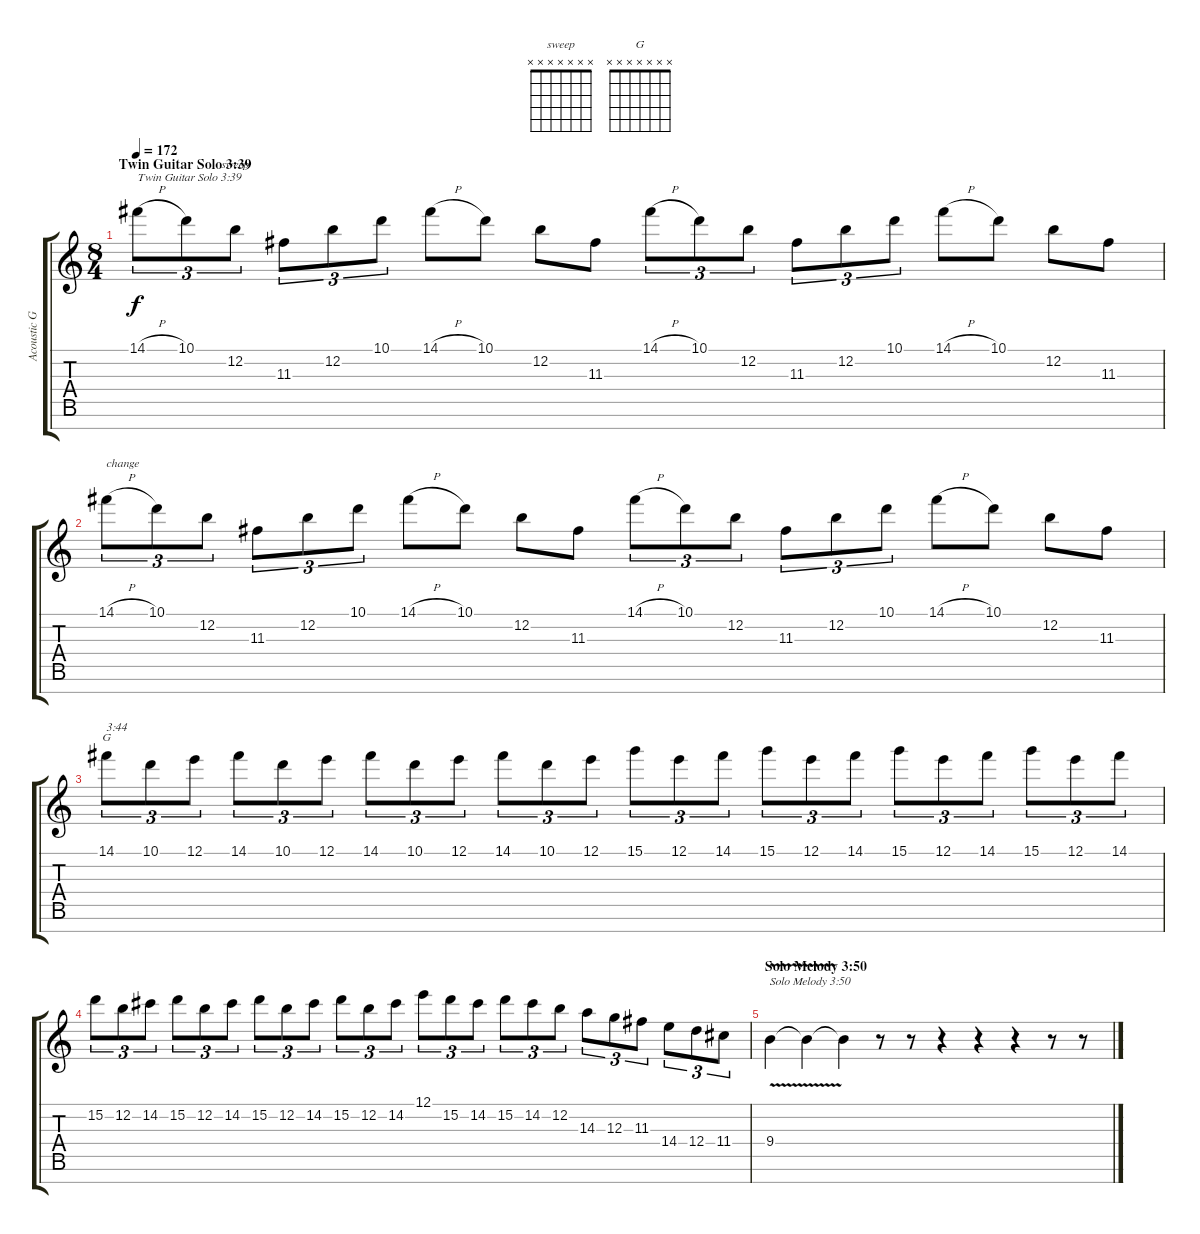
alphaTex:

\track ("Acoustic Guitar (Solo Outro Double) " "Acoustic G") {instrument electricguitarjazz}
\staff {score tabs}
\tuning (E4 B3 G3 D3 A2 E2 B1) {hide}
\chord ("sweep" x x x x x x x)
\chord ("G" x x x x x x x)
\ts (8 4)
\section ("" "Twin Guitar Solo 3:39")
\tempo 172
\clef g2
\ks c
14.1{h}.8{tu (3 2) txt "Twin Guitar Solo 3:39" dy f volume 11} 10.1.8{tu (3 2)} 12.2.8{tu (3 2) ch "sweep"} 11.3.8{tu (3 2)} 12.2.8{tu (3 2)} 10.1.8{tu (3 2)} 14.1{h}.8 10.1.8 12.2.8 11.3.8 14.1{h}.8{tu (3 2)} 10.1.8{tu (3 2)} 12.2.8{tu (3 2)} 11.3.8{tu (3 2)} 12.2.8{tu (3 2)} 10.1.8{tu (3 2)} 14.1{h}.8 10.1.8 12.2.8 11.3.8 |
14.1{h}.8{tu (3 2) txt "change"} 10.1.8{tu (3 2)} 12.2.8{tu (3 2)} 11.3.8{tu (3 2)} 12.2.8{tu (3 2)} 10.1.8{tu (3 2)} 14.1{h}.8 10.1.8 12.2.8 11.3.8 14.1{h}.8{tu (3 2)} 10.1.8{tu (3 2)} 12.2.8{tu (3 2)} 11.3.8{tu (3 2)} 12.2.8{tu (3 2)} 10.1.8{tu (3 2)} 14.1{h}.8 10.1.8 12.2.8 11.3.8 |
14.1.8{tu (3 2) ch "G" txt "3:44"} 10.1.8{tu (3 2)} 12.1.8{tu (3 2)} 14.1.8{tu (3 2)} 10.1.8{tu (3 2)} 12.1.8{tu (3 2)} 14.1.8{tu (3 2)} 10.1.8{tu (3 2)} 12.1.8{tu (3 2)} 14.1.8{tu (3 2)} 10.1.8{tu (3 2)} 12.1.8{tu (3 2)} 15.1.8{tu (3 2)} 12.1.8{tu (3 2)} 14.1.8{tu (3 2)} 15.1.8{tu (3 2)} 12.1.8{tu (3 2)} 14.1.8{tu (3 2)} 15.1.8{tu (3 2)} 12.1.8{tu (3 2)} 14.1.8{tu (3 2)} 15.1.8{tu (3 2)} 12.1.8{tu (3 2)} 14.1.8{tu (3 2)} |
15.2.8{tu (3 2)} 12.2.8{tu (3 2)} 14.2.8{tu (3 2)} 15.2.8{tu (3 2)} 12.2.8{tu (3 2)} 14.2.8{tu (3 2)} 15.2.8{tu (3 2)} 12.2.8{tu (3 2)} 14.2.8{tu (3 2)} 15.2.8{tu (3 2)} 12.2.8{tu (3 2)} 14.2.8{tu (3 2)} 12.1.8{tu (3 2)} 15.2.8{tu (3 2)} 14.2.8{tu (3 2)} 15.2.8{tu (3 2)} 14.2.8{tu (3 2)} 12.2.8{tu (3 2)} 14.3.8{tu (3 2)} 12.3.8{tu (3 2)} 11.3.8{tu (3 2)} 14.4.8{tu (3 2)} 12.4.8{tu (3 2)} 11.4.8{tu (3 2)} |
\section ("" "Solo Melody 3:50")
9.4{v}.4{txt "Solo Melody 3:50"} 9.4{t}.4 9.4{t}.4 r.8 r.8 r.4 r.4 r.4 r.8 r.8
